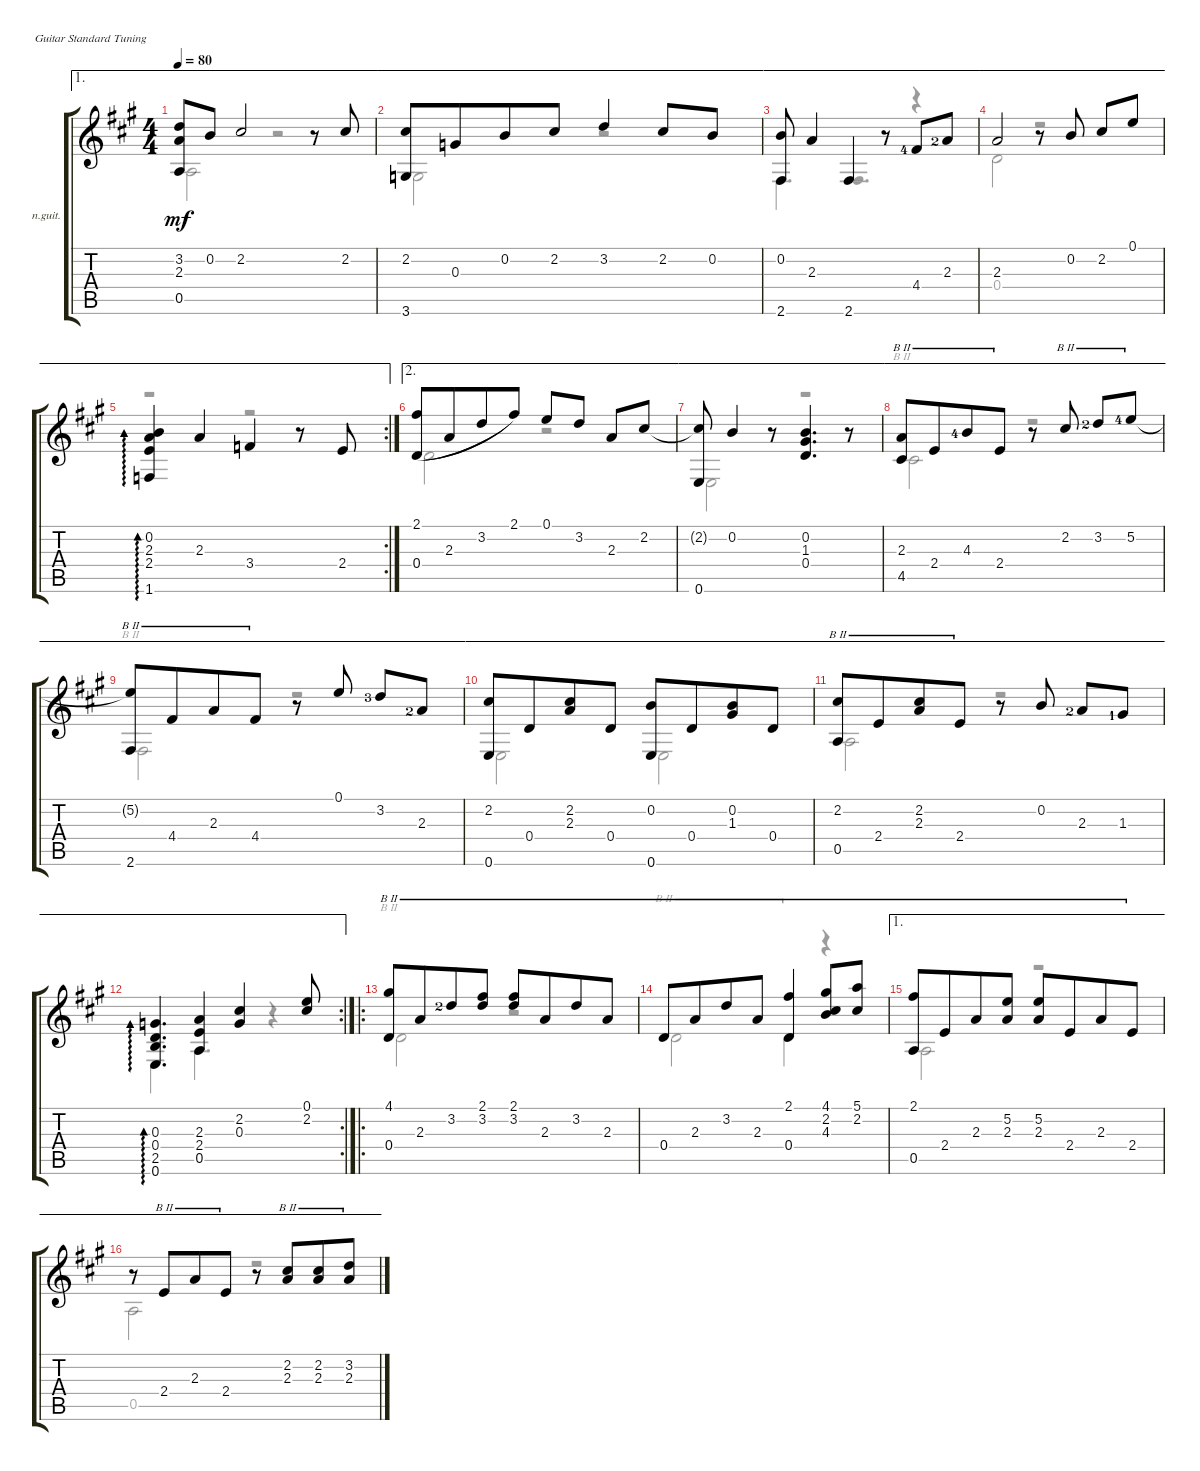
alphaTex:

\defaultSystemsLayout 4
\bracketExtendMode groupsimilarinstruments
\useSystemSignSeparator
\firstSystemTrackNameOrientation horizontal
\otherSystemsTrackNameOrientation horizontal
\chordDiagramsInScore
\track ("Nylon Guitar" "n.guit.") {instrument acousticguitarnylon}
\staff {score tabs}
\tuning (E4 B3 G3 D3 A2 E2)
\voice
\ae 1
\ts (4 4)
\tempo 80
\clef g2
\ks a
(0.5{acc forcenatural} 2.3{acc forcenatural} 3.2{acc forcenatural}).8{dy mf beam Up} 0.2{acc forcenatural}.8{beam Up} 2.2{acc #}.2{beam Up} r.8{beam Up} 2.2{acc #}.8{beam Up beam merge} |
\ae 1
(2.2{acc #} 3.6{acc forcenatural}).8{beam Up beam merge} 0.3{acc forcenatural}.8{beam Up beam merge} 0.2{acc forcenatural}.8{beam Up beam merge} 2.2{acc #}.8{beam Up} 3.2{acc forcenatural}.4{beam Up} 2.2{acc #}.8{beam Up} 0.2{acc forcenatural}.8{beam Up} |
\ae 1
(0.2{acc forcenatural} 2.6{acc #}).8{beam Up} 2.3{acc forcenatural}.4{beam Up} 2.6{acc #}.4{beam Up} r.8{beam Up} 4.4{lf 5 acc #}.8{beam Up} 2.3{lf 3 acc forcenatural}.8{beam Up} |
\ae 1
2.3{acc forcenatural}.2{beam Up} r.8{beam Up} 0.2{acc forcenatural}.8{beam Up} 2.2{acc #}.8{beam Up} 0.1{acc forcenatural}.8{beam Up} |
\ae 1
\rc 2
(2.4{acc forcenatural} 2.3{acc forcenatural} 0.2{acc forcenatural} 1.6{acc forcenatural}).4{ad 0 beam Up} 2.3{acc forcenatural}.4{beam Up} 3.4{acc forcenatural}.4{beam Up} r.8{beam Up} 2.4{acc forcenatural}.8{beam Up} |
\ae 2
(2.1{acc #} 0.4{acc forcenatural}).8{legatoorigin beam Up beam merge} 2.3{acc forcenatural}.8{legatoorigin beam Up beam merge} 3.2{acc forcenatural}.8{legatoorigin beam Up beam merge} 2.1{acc #}.8{beam Up} 0.1{acc forcenatural}.8{beam Up} 3.2{acc forcenatural}.8{beam Up} 2.3{acc forcenatural}.8{beam Up} 2.2{acc #}.8{beam Up} |
\ae 2
(2.2{t acc #} 0.6{acc forcenatural}).8{beam Up} 0.2{acc forcenatural}.4{beam Up} r.8{beam Up} (1.3{acc #} 0.4{acc forcenatural} 0.2{acc forcenatural}).4{d beam Up} r.8{beam Up} |
\ae 2
(4.5{acc #} 2.3{acc forcenatural}).8{barre (2 full) beam Up beam merge} 2.4{acc forcenatural}.8{barre (2 full) beam Up beam merge} 4.3{lf 5 acc forcenatural}.8{barre (2 full) beam Up beam merge} 2.4{acc forcenatural}.8{barre (2 full) beam Up} r.8{beam Up} 2.2{acc #}.8{barre (2 full) beam Up} 3.2{lf 3 acc forcenatural}.8{barre (2 full) beam Up} 5.2{lf 5 acc forcenatural}.8{barre (2 full) beam Up} |
\ae 2
(2.6{acc #} 5.2{t acc forcenatural}).8{barre (2 full) beam Up beam merge} 4.4{acc #}.8{barre (2 full) beam Up beam merge} 2.3{acc forcenatural}.8{barre (2 full) beam Up beam merge} 4.4{acc #}.8{barre (2 full) beam Up} r.8{beam Up} 0.1{acc forcenatural}.8{beam Up} 3.2{lf 4 acc forcenatural}.8{beam Up} 2.3{lf 3 acc forcenatural}.8{beam Up} |
\ae 2
(2.2{acc #} 0.6{acc forcenatural}).8{beam Up beam merge} 0.4{acc forcenatural}.8{beam Up beam merge} (2.2{acc #} 2.3{acc forcenatural}).8{beam Up beam merge} 0.4{acc forcenatural}.8{beam Up} (0.2{acc forcenatural} 0.6{acc forcenatural}).8{beam Up beam merge} 0.4{acc forcenatural}.8{beam Up beam merge} (1.3{acc #} 0.2{acc forcenatural}).8{beam Up beam merge} 0.4{acc forcenatural}.8{beam Up} |
\ae 2
(2.2{acc #} 0.5{acc forcenatural}).8{barre (2 full) beam Up beam merge} 2.4{acc forcenatural}.8{barre (2 full) beam Up beam merge} (2.2{acc #} 2.3{acc forcenatural}).8{barre (2 full) beam Up beam merge} 2.4{acc forcenatural}.8{barre (2 full) beam Up} r.8{beam Up} 0.2{acc forcenatural}.8{beam Up} 2.3{lf 3 acc forcenatural}.8{beam Up} 1.3{lf 2 acc #}.8{beam Up} |
\ae 2
\rc 2
(0.6{acc forcenatural} 2.5{acc forcenatural} 0.4{acc forcenatural} 0.3{acc forcenatural}).4{d ad 0 beam Up} (0.5{acc forcenatural} 2.4{acc forcenatural} 2.3{acc forcenatural}).4{beam Up} (0.3{acc forcenatural} 2.2{acc #}).4{beam Up} (2.2{acc #} 0.1{acc forcenatural}).8{beam Up} |
\ro
(4.1{acc #} 0.4{acc forcenatural}).8{barre (2 full) beam Up beam merge} 2.3{acc forcenatural}.8{barre (2 full) beam Up beam merge} 3.2{lf 3 acc forcenatural}.8{barre (2 full) beam Up beam merge} (3.2{acc forcenatural} 2.1{acc #}).8{barre (2 full) beam Up} (3.2{acc forcenatural} 2.1{acc #}).8{barre (2 full) beam Up beam merge} 2.3{acc forcenatural}.8{barre (2 full) beam Up beam merge} 3.2{acc forcenatural}.8{barre (2 full) beam Up beam merge} 2.3{acc forcenatural}.8{barre (2 full) beam Up} |
0.4{acc forcenatural}.8{barre (2 full) beam Up beam merge} 2.3{acc forcenatural}.8{barre (2 full) beam Up beam merge} 3.2{acc forcenatural}.8{barre (2 full) beam Up beam merge} 2.3{acc forcenatural}.8{barre (2 full) beam Up} (0.4{acc forcenatural} 2.1{acc #}).4{barre (2 full) beam Up} (4.1{acc #} 2.2{acc #} 4.3{acc forcenatural}).8{barre (2 full) beam Up} (2.2{acc #} 5.1{acc forcenatural}).8{barre (2 full) beam Up} |
\ae 1
(2.1{acc #} 0.5{acc forcenatural}).8{barre (2 full) beam Up beam merge} 2.4{acc forcenatural}.8{barre (2 full) beam Up beam merge} 2.3{acc forcenatural}.8{barre (2 full) beam Up beam merge} (2.3{acc forcenatural} 5.2{acc forcenatural}).8{barre (2 full) beam Up} (5.2{acc forcenatural} 2.3{acc forcenatural}).8{barre (2 full) beam Up beam merge} 2.4{acc forcenatural}.8{barre (2 full) beam Up beam merge} 2.3{acc forcenatural}.8{barre (2 full) beam Up beam merge} 2.4{acc forcenatural}.8{barre (2 full) beam Up} |
\ae 1
r.8{beam Up} 2.4{acc forcenatural}.8{barre (2 full) beam Up beam merge} 2.3{acc forcenatural}.8{barre (2 full) beam Up beam merge} 2.4{acc forcenatural}.8{barre (2 full) beam Up} r.8{beam Up} (2.3{acc forcenatural} 2.2{acc #}).8{barre (2 full) beam Up beam merge} (2.2{acc #} 2.3{acc forcenatural}).8{barre (2 full) beam Up beam merge} (2.3{acc forcenatural} 3.2{acc forcenatural}).8{barre (2 full) beam Up}
\voice
\clef g2
\ottava regular
\simile none
\ks a
0.5{acc forcenatural}.2{dy mf beam Down} r.2{beam Down} |
3.6{acc forcenatural}.2{beam Down} r.2{beam Down} |
2.6{acc #}.4{d beam Down} 2.6{acc #}.4{d beam Up} r.4{beam Down} |
0.4{acc forcenatural}.2{beam Down} r.2{beam Down} |
r.2{beam Down} r.2{beam Down} |
0.4{acc forcenatural}.2{beam Down} r.2{beam Down} |
0.6{acc forcenatural}.2{beam Down} r.2{beam Down} |
4.5{acc #}.2{barre (2 full) beam Down} r.2{beam Down} |
2.6{acc #}.2{barre (2 full) beam Down} r.2{beam Down} |
0.6{acc forcenatural}.2{beam Down} 0.6{acc forcenatural}.2{beam Down} |
0.5{acc forcenatural}.2{beam Down} r.2{beam Down} |
0.6{acc forcenatural}.4{d beam Down} 0.5{acc forcenatural}.4{d beam Down} r.4{beam Down} |
0.4{acc forcenatural}.2{barre (2 full) beam Down} r.2{beam Down} |
0.4{acc forcenatural}.2{barre (2 full) beam Down} 0.4{acc forcenatural}.4{barre (2 full) beam Down} r.4{beam Down} |
0.5{acc forcenatural}.2{beam Down} r.2{beam Down} |
0.5{acc forcenatural}.2{beam Down} r.2{beam Down}
